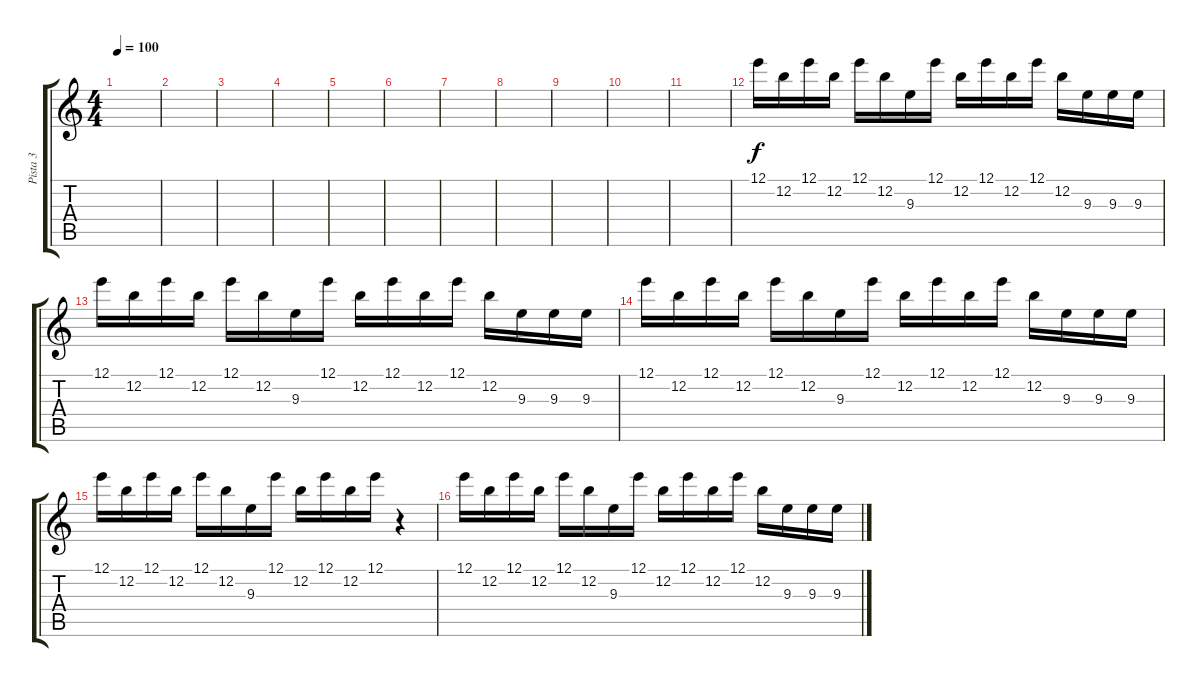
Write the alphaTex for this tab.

\track ("Pista 3" "Pista 3") {instrument distortionguitar}
\staff {score tabs}
\tuning (E4 B3 G3 D3 A2 E2) {hide}
\ts (4 4)
\tempo 100
\clef g2
\ks c
|
|
|
|
|
|
|
|
|
|
|
12.1.16 12.2.16 12.1.16 12.2.16 12.1.16 12.2.16 9.3.16 12.1.16 12.2.16 12.1.16 12.2.16 12.1.16 12.2.16 9.3.16 9.3.16 9.3.16 |
12.1.16 12.2.16 12.1.16 12.2.16 12.1.16 12.2.16 9.3.16 12.1.16 12.2.16 12.1.16 12.2.16 12.1.16 12.2.16 9.3.16 9.3.16 9.3.16 |
12.1.16 12.2.16 12.1.16 12.2.16 12.1.16 12.2.16 9.3.16 12.1.16 12.2.16 12.1.16 12.2.16 12.1.16 12.2.16 9.3.16 9.3.16 9.3.16 |
12.1.16 12.2.16 12.1.16 12.2.16 12.1.16 12.2.16 9.3.16 12.1.16 12.2.16 12.1.16 12.2.16 12.1.16 r.4 |
12.1.16 12.2.16 12.1.16 12.2.16 12.1.16 12.2.16 9.3.16 12.1.16 12.2.16 12.1.16 12.2.16 12.1.16 12.2.16 9.3.16 9.3.16 9.3.16
